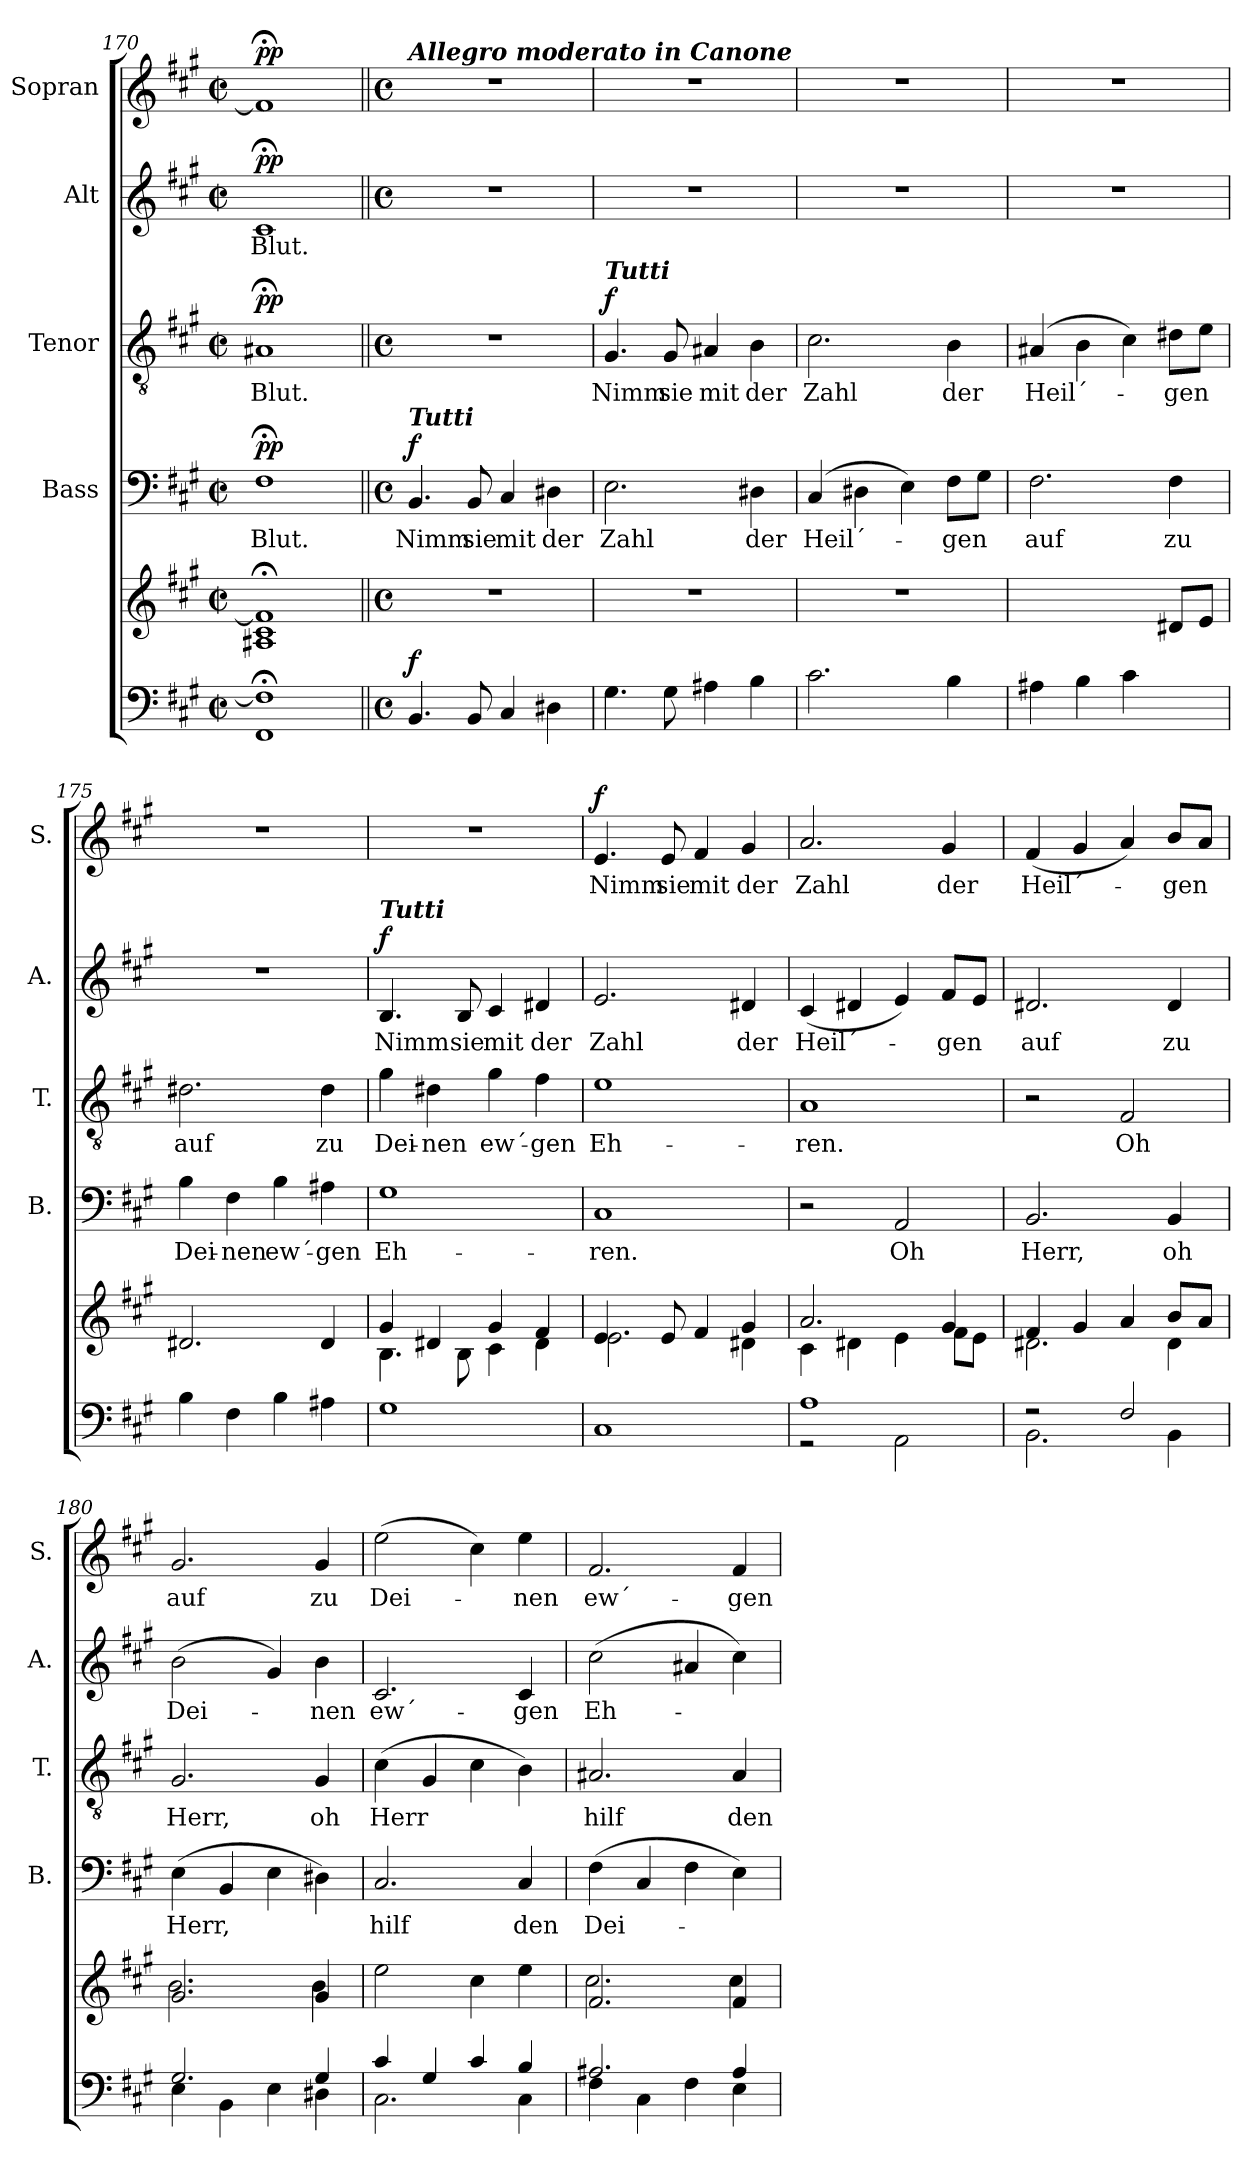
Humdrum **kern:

**kern	**kern	**dynam	**kern	**text	**dynam	**kern	**text	**dynam	**kern	**text	**dynam	**kern	**text	**dynam
*part5	*part5	*part5	*part4	*part4	*part4	*part3	*part3	*part3	*part2	*part2	*part2	*part1	*part1	*part1
*staff6	*staff5	*staff5/6	*staff4	*staff4	*staff4	*staff3	*staff3	*staff3	*staff2	*staff2	*staff2	*staff1	*staff1	*staff1
*	*	*	*I"Bass	*	*	*I"Tenor	*	*	*I"Alt	*	*	*I"Sopran	*	*
*	*	*	*I'B.	*	*	*I'T.	*	*	*I'A.	*	*	*I'S.	*	*
*clefF4	*clefG2	*	*clefF4	*	*	*clefGv2	*	*	*clefG2	*	*	*clefG2	*	*
*k[f#c#g#]	*k[f#c#g#]	*	*k[f#c#g#]	*	*	*k[f#c#g#]	*	*	*k[f#c#g#]	*	*	*k[f#c#g#]	*	*
*A:	*A:	*	*A:	*	*	*A:	*	*	*A:	*	*	*A:	*	*
*M2/2	*M2/2	*	*M2/2	*	*	*M2/2	*	*	*M2/2	*	*	*M2/2	*	*
*met(c|)	*met(c|)	*	*met(c|)	*	*	*met(c|)	*	*	*met(c|)	*	*	*met(c|)	*	*
=170	=170	=170	=170	=170	=170	=170	=170	=170	=170	=170	=170	=170	=170	=170
*	*^	*	*	*	*	*	*	*	*	*	*	*	*	*
!	!	!	!	!	!LO:LY:b	!LO:DY:a	!	!LO:LY:b	!LO:DY:a	!	!LO:LY:b	!LO:DY:a	!	!	!LO:DY:a
1FF#; 1F#];	1f#;<]	1A#X 1c#	.	1F#;<	Blut.	pp	1A#X;<	Blut.	pp	1c#;<	Blut.	pp	1f#;<]	.	pp
*	*v	*v	*	*	*	*	*	*	*	*	*	*	*	*	*
!!LO:PB:g=z
=171||	=171||	=171||	=171||	=171||	=171||	=171||	=171||	=171||	=171||	=171||	=171||	=171||	=171||	=171||
*M4/4	*M4/4	*	*M4/4	*	*	*M4/4	*	*	*M4/4	*	*	*M4/4	*	*
*met(c)	*met(c)	*	*met(c)	*	*	*met(c)	*	*	*met(c)	*	*	*met(c)	*	*
*	*^	*	*	*	*	*	*	*	*	*	*	*	*	*
!	!	!	!	!	!	!	!	!	!	!	!	!	!LO:TX:a:Bi:t=Allegro moderato in Canone	!	!
!	!	!	!	!LO:TX:a:Bi:t=Tutti	!	!	!	!	!	!	!	!	!	!	!
!	!	!	!LO:DY:a=2	!	!LO:LY:b	!LO:DY:a	!	!	!	!	!	!	!	!	!
*	*v	*v	*	*	*	*	*	*	*	*	*	*	*	*	*
4.BB/	1r	f	4.BB/	Nimm	f	1r	.	.	1r	.	.	1r	.	.
!	!	!	!	!LO:LY:b	!	!	!	!	!	!	!	!	!	!
8BB/	.	.	8BB/	sie	.	.	.	.	.	.	.	.	.	.
!	!	!	!	!LO:LY:b	!	!	!	!	!	!	!	!	!	!
4C#/	.	.	4C#/	mit	.	.	.	.	.	.	.	.	.	.
!	!	!	!	!LO:LY:b	!	!	!	!	!	!	!	!	!	!
4D#X\	.	.	4D#X\	der	.	.	.	.	.	.	.	.	.	.
=172	=172	=172	=172	=172	=172	=172	=172	=172	=172	=172	=172	=172	=172	=172
!	!	!	!	!	!	!LO:TX:a:Bi:t=Tutti	!	!	!	!	!	!	!	!
!	!	!	!	!LO:LY:b	!	!	!LO:LY:b	!LO:DY:a	!	!	!	!	!	!
4.G#\	1r	.	2.E\	Zahl	.	4.G#/	Nimm	f	1r	.	.	1r	.	.
!	!	!	!	!	!	!	!LO:LY:b	!	!	!	!	!	!	!
8G#\	.	.	.	.	.	8G#/	sie	.	.	.	.	.	.	.
!	!	!	!	!	!	!	!LO:LY:b	!	!	!	!	!	!	!
4A#X\	.	.	.	.	.	4A#X/	mit	.	.	.	.	.	.	.
!	!	!	!	!LO:LY:b	!	!	!LO:LY:b	!	!	!	!	!	!	!
4B\	.	.	4D#X\	der	.	4B\	der	.	.	.	.	.	.	.
=173	=173	=173	=173	=173	=173	=173	=173	=173	=173	=173	=173	=173	=173	=173
!	!	!	!	!LO:LY:b	!	!	!LO:LY:b	!	!	!	!	!	!	!
2.c#\	1r	.	(4C#/	Heil´-	.	2.c#\	Zahl	.	1r	.	.	1r	.	.
.	.	.	4D#X\	.	.	.	.	.	.	.	.	.	.	.
.	.	.	4E\)	.	.	.	.	.	.	.	.	.	.	.
!	!	!	!	!LO:LY:b	!	!	!LO:LY:b	!	!	!	!	!	!	!
4B\	.	.	8F#\L	-gen	.	4B\	der	.	.	.	.	.	.	.
.	.	.	8G#\J	.	.	.	.	.	.	.	.	.	.	.
=174	=174	=174	=174	=174	=174	=174	=174	=174	=174	=174	=174	=174	=174	=174
!	!	!	!	!LO:LY:b	!	!	!LO:LY:b	!	!	!	!	!	!	!
4A#X\	2.ryy	.	2.F#\	auf	.	(4A#X/	Heil´-	.	1r	.	.	1r	.	.
4B\	.	.	.	.	.	4B\	.	.	.	.	.	.	.	.
4c#\	.	.	.	.	.	4c#\)	.	.	.	.	.	.	.	.
!	!	!	!	!LO:LY:b	!	!	!LO:LY:b	!	!	!	!	!	!	!
4ryy	8d#X/L	.	4F#\	zu	.	8d#X\L	-gen	.	.	.	.	.	.	.
.	8e/J	.	.	.	.	8e\J	.	.	.	.	.	.	.	.
=175	=175	=175	=175	=175	=175	=175	=175	=175	=175	=175	=175	=175	=175	=175
!	!	!	!	!LO:LY:b	!	!	!LO:LY:b	!	!	!	!	!	!	!
4B\	2.d#X/	.	4B\	Dei-	.	2.d#X\	auf	.	1r	.	.	1r	.	.
!	!	!	!	!LO:LY:b	!	!	!	!	!	!	!	!	!	!
4F#\	.	.	4F#\	-nen	.	.	.	.	.	.	.	.	.	.
!	!	!	!	!LO:LY:b	!	!	!	!	!	!	!	!	!	!
4B\	.	.	4B\	ew´-	.	.	.	.	.	.	.	.	.	.
!	!	!	!	!LO:LY:b	!	!	!LO:LY:b	!	!	!	!	!	!	!
4A#X\	4d#/	.	4A#X\	-gen	.	4d#\	zu	.	.	.	.	.	.	.
!!LO:LB:g=z
=176	=176	=176	=176	=176	=176	=176	=176	=176	=176	=176	=176	=176	=176	=176
*	*^	*	*	*	*	*	*	*	*	*	*	*	*	*
!	!	!	!	!	!	!	!	!	!	!LO:TX:a:Bi:t=Tutti	!	!	!	!	!
!	!	!	!	!	!LO:LY:b	!	!	!LO:LY:b	!	!	!LO:LY:b	!LO:DY:a	!	!	!
1G#	4g#/	4.B\	.	1G#	Eh-	.	4g#\	Dei-	.	4.B/	Nimm	f	1r	.	.
!	!	!	!	!	!	!	!	!LO:LY:b	!	!	!	!	!	!	!
.	4d#X/	.	.	.	.	.	4d#X\	-nen	.	.	.	.	.	.	.
!	!	!	!	!	!	!	!	!	!	!	!LO:LY:b	!	!	!	!
.	.	8B\	.	.	.	.	.	.	.	8B/	sie	.	.	.	.
!	!	!	!	!	!	!	!	!LO:LY:b	!	!	!LO:LY:b	!	!	!	!
.	4g#/	4c#\	.	.	.	.	4g#\	ew´-	.	4c#/	mit	.	.	.	.
!	!	!	!	!	!	!	!	!LO:LY:b	!	!	!LO:LY:b	!	!	!	!
.	4f#/	4d#\	.	.	.	.	4f#\	-gen	.	4d#X/	der	.	.	.	.
=177	=177	=177	=177	=177	=177	=177	=177	=177	=177	=177	=177	=177	=177	=177	=177
!	!	!	!	!	!LO:LY:b	!	!	!LO:LY:b	!	!	!LO:LY:b	!	!	!LO:LY:b	!LO:DY:a
1C#	4.e/	2.e\	.	1C#	-ren.	.	1e	Eh-	.	2.e/	Zahl	.	4.e/	Nimm	f
!	!	!	!	!	!	!	!	!	!	!	!	!	!	!LO:LY:b	!
.	8e/	.	.	.	.	.	.	.	.	.	.	.	8e/	sie	.
!	!	!	!	!	!	!	!	!	!	!	!	!	!	!LO:LY:b	!
.	4f#/	.	.	.	.	.	.	.	.	.	.	.	4f#/	mit	.
!	!	!	!	!	!	!	!	!	!	!	!LO:LY:b	!	!	!LO:LY:b	!
.	4g#/	4d#X\	.	.	.	.	.	.	.	4d#X/	der	.	4g#/	der	.
=178	=178	=178	=178	=178	=178	=178	=178	=178	=178	=178	=178	=178	=178	=178	=178
*^	*	*	*	*	*	*	*	*	*	*	*	*	*	*	*
!	!	!	!	!	!	!	!	!	!LO:LY:b	!	!	!LO:LY:b	!	!	!LO:LY:b	!
1A	2r	2.a/	4c#\	.	2r	.	.	1A	-ren.	.	(<4c#/	Heil´-	.	2.a/	Zahl	.
.	.	.	4d#X\	.	.	.	.	.	.	.	4d#X/	.	.	.	.	.
!	!	!	!	!	!	!LO:LY:b	!	!	!	!	!	!	!	!	!	!
.	2AA\	.	4e\	.	2AA/	Oh	.	.	.	.	4e/)	.	.	.	.	.
!	!	!	!	!	!	!	!	!	!	!	!	!LO:LY:b	!	!	!LO:LY:b	!
.	.	4g#/	8f#\L	.	.	.	.	.	.	.	8f#/L	-gen	.	4g#/	der	.
.	.	.	8e\J	.	.	.	.	.	.	.	8e/J	.	.	.	.	.
=179	=179	=179	=179	=179	=179	=179	=179	=179	=179	=179	=179	=179	=179	=179	=179	=179
!	!	!	!	!	!	!LO:LY:b	!	!	!	!	!	!LO:LY:b	!	!	!LO:LY:b	!
2rF	2.BB\	4f#/	2.d#X\	.	2.BB/	Herr,	.	2r	.	.	2.d#X/	auf	.	(<4f#/	Heil´-	.
.	.	4g#/	.	.	.	.	.	.	.	.	.	.	.	4g#/	.	.
!	!	!	!	!	!	!	!	!	!LO:LY:b	!	!	!	!	!	!	!
2F#/	.	4a/	.	.	.	.	.	2F#/	Oh	.	.	.	.	4a/)	.	.
!	!	!	!	!	!	!LO:LY:b	!	!	!	!	!	!LO:LY:b	!	!	!LO:LY:b	!
.	4BB\	8b/L	4d#\	.	4BB/	oh	.	.	.	.	4d#/	zu	.	8b/L	-gen	.
.	.	8a/J	.	.	.	.	.	.	.	.	.	.	.	8a/J	.	.
=180	=180	=180	=180	=180	=180	=180	=180	=180	=180	=180	=180	=180	=180	=180	=180	=180
!	!	!	!	!	!	!LO:LY:b	!	!	!LO:LY:b	!	!	!LO:LY:b	!	!	!LO:LY:b	!
2.G#/	4E\	2.g#/	2.b\	.	(>4E\	Herr,	.	2.G#/	Herr,	.	(>2b\	Dei-	.	2.g#/	auf	.
.	4BB\	.	.	.	4BB/	.	.	.	.	.	.	.	.	.	.	.
.	4E\	.	.	.	4E\	.	.	.	.	.	4g#/)	.	.	.	.	.
!	!	!	!	!	!	!	!	!	!LO:LY:b	!	!	!LO:LY:b	!	!	!LO:LY:b	!
4G#/	4D#X\	4g#/	4b\	.	4D#X\)	.	.	4G#/	oh	.	4b\	-nen	.	4g#/	zu	.
!!LO:PB:g=z
=181	=181	=181	=181	=181	=181	=181	=181	=181	=181	=181	=181	=181	=181	=181	=181	=181
!	!	!	!	!	!	!LO:LY:b	!	!	!LO:LY:b	!	!	!LO:LY:b	!	!	!LO:LY:b	!
*	*	*v	*v	*	*	*	*	*	*	*	*	*	*	*	*	*
4c#/	2.C#\	2ee\	.	2.C#/	hilf	.	(>4c#\	Herr	.	2.c#/	ew´-	.	(>2ee\	Dei-	.
4G#/	.	.	.	.	.	.	4G#/	.	.	.	.	.	.	.	.
4c#/	.	4cc#\	.	.	.	.	4c#\	.	.	.	.	.	4cc#\)	.	.
!	!	!	!	!	!LO:LY:b	!	!	!	!	!	!LO:LY:b	!	!	!LO:LY:b	!
4B/	4C#\	4ee\	.	4C#/	den	.	4B\)	.	.	4c#/	-gen	.	4ee\	-nen	.
=182	=182	=182	=182	=182	=182	=182	=182	=182	=182	=182	=182	=182	=182	=182	=182
*	*	*^	*	*	*	*	*	*	*	*	*	*	*	*	*
!	!	!	!	!	!	!LO:LY:b	!	!	!LO:LY:b	!	!	!LO:LY:b	!	!	!LO:LY:b	!
2.A#X/	4F#\	2.f#/	2.cc#\	.	(>4F#\	Dei-	.	2.A#X/	hilf	.	(>2cc#\	Eh-	.	2.f#/	ew´-	.
.	4C#\	.	.	.	4C#/	.	.	.	.	.	.	.	.	.	.	.
.	4F#\	.	.	.	4F#\	.	.	.	.	.	4a#X/	.	.	.	.	.
!	!	!	!	!	!	!	!	!	!LO:LY:b	!	!	!	!	!	!LO:LY:b	!
4A#/	4E\	4f#/	4cc#\	.	4E\)	.	.	4A#/	den	.	4cc#\)	.	.	4f#/	-gen	.
*v	*v	*	*	*	*	*	*	*	*	*	*	*	*	*	*	*
*	*v	*v	*	*	*	*	*	*	*	*	*	*	*	*	*
=	=	=	=	=	=	=	=	=	=	=	=	=	=	=
*-	*-	*-	*-	*-	*-	*-	*-	*-	*-	*-	*-	*-	*-	*-
